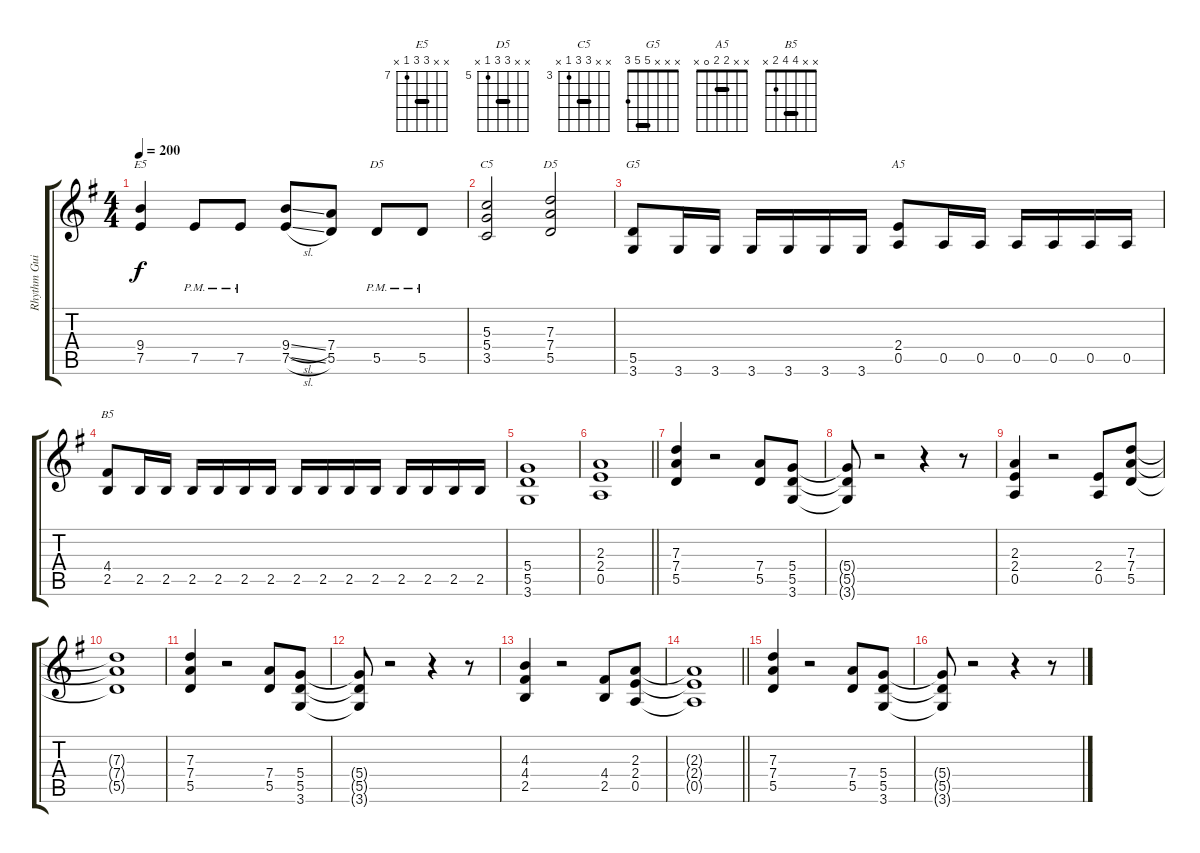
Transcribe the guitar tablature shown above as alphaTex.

\track ("Rhythm Guitar B" "Rhythm Gui") {instrument distortionguitar}
\staff {score tabs}
\tuning (E4 B3 G3 D3 A2 E2) {hide}
\chord ("E5" x x 9 9 7 x) {firstfret 7 barre 9}
\chord ("D5" x x 7 7 5 x) {firstfret 3 barre 7}
\chord ("C5" x x 5 5 3 x) {firstfret 3 barre 5}
\chord ("D5" x x 7 7 5 x) {firstfret 5 barre 7}
\chord ("G5" x x x 5 5 3) {barre 5}
\chord ("A5" x x 2 2 0 x) {barre 2}
\chord ("B5" x x 4 4 2 x) {barre 4}
\ts (4 4)
\tempo 200
\clef g2
\ks g
(9.4 7.5).4{ch "E5" dy f} 7.5{pm}.8 7.5{pm}.8 (9.4{sl} 7.5{sl}).8 (7.4 5.5).8 5.5{pm}.8{ch "D5"} 5.5{pm}.8 |
(5.3 5.4 3.5).2{ch "C5"} (7.3 7.4 5.5).2{ch "D5"} |
(5.5 3.6).8{ch "G5"} 3.6.16 3.6.16 3.6.16 3.6.16 3.6.16 3.6.16 (2.4 0.5).8{ch "A5"} 0.5.16 0.5.16 0.5.16 0.5.16 0.5.16 0.5.16 |
(4.4 2.5).8{ch "B5"} 2.5.16 2.5.16 2.5.16 2.5.16 2.5.16 2.5.16 2.5.16 2.5.16 2.5.16 2.5.16 2.5.16 2.5.16 2.5.16 2.5.16 |
(5.4 5.5 3.6).1 |
\barLineRight lightlight
(2.3 2.4 0.5).1 |
\section ("" "")
(7.3 7.4 5.5).4 r.2 (7.4 5.5).8 (5.4 5.5 3.6).8 |
(5.4{t} 5.5{t} 3.6{t}).8 r.2 r.4 r.8 |
(2.3 2.4 0.5).4 r.2 (2.4 0.5).8 (7.3 7.4 5.5).8 |
(7.3{t} 7.4{t} 5.5{t}).1 |
(7.3 7.4 5.5).4 r.2 (7.4 5.5).8 (5.4 5.5 3.6).8 |
(5.4{t} 5.5{t} 3.6{t}).8 r.2 r.4 r.8 |
(4.3 4.4 2.5).4 r.2 (4.4 2.5).8 (2.3 2.4 0.5).8 |
\barLineRight lightlight
(2.3{t} 2.4{t} 0.5{t}).1 |
\section ("" "")
(7.3 7.4 5.5).4 r.2 (7.4 5.5).8 (5.4 5.5 3.6).8 |
(5.4{t} 5.5{t} 3.6{t}).8 r.2 r.4 r.8
